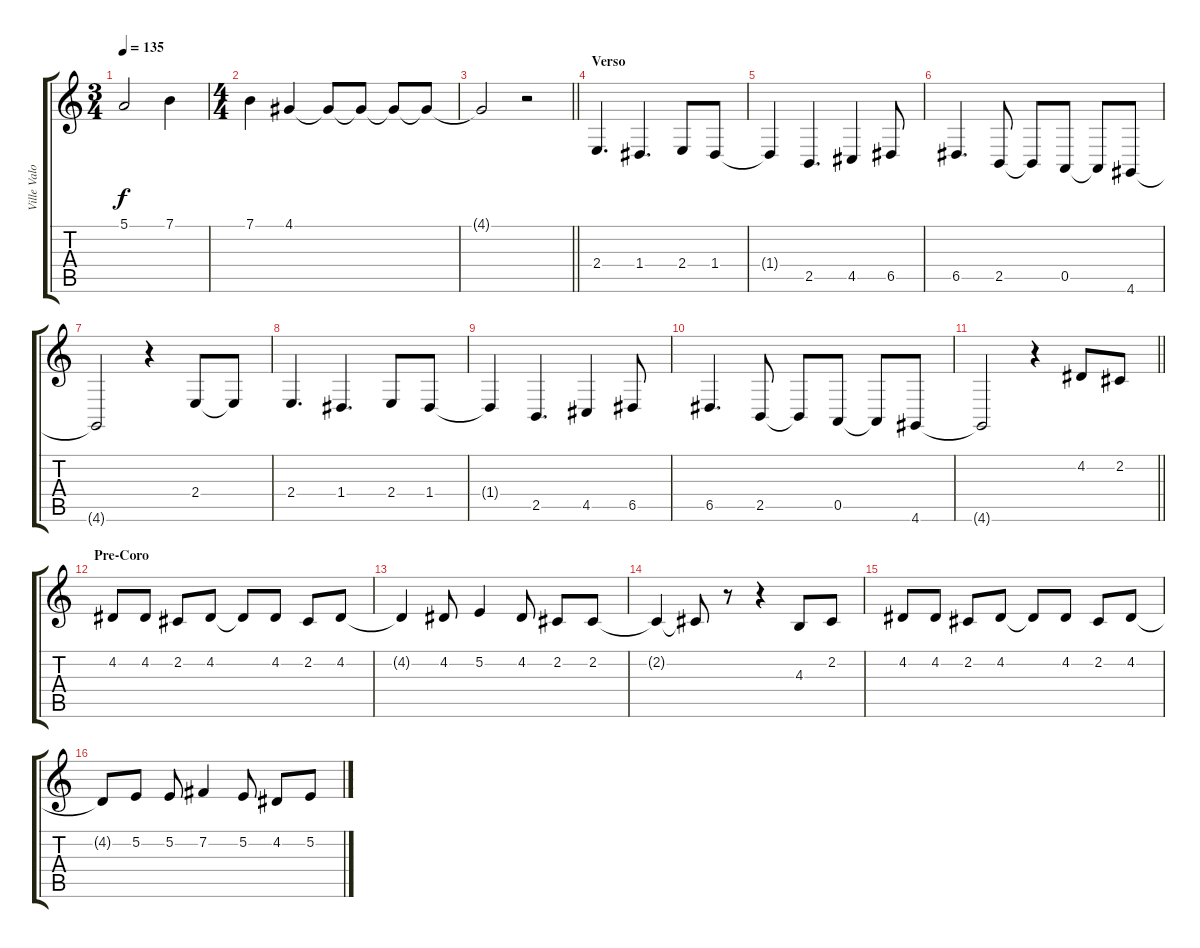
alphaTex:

\track ("Ville Valo" "Ville Valo") {instrument lead6voice}
\staff {score tabs}
\tuning (E4 B3 G3 D3 A2 E2) {hide}
\ts (3 4)
\tempo 135
\clef g2
\ks c
5.1.2{dy f} 7.1.4 |
\ts (4 4)
7.1.4 4.1.4 4.1{t}.8 4.1{t}.8 4.1{t}.8 4.1{t}.8 |
\barLineRight lightlight
4.1{t}.2 r.2 |
\section ("" "Verso")
2.4.4{d} 1.4.4{d} 2.4.8 1.4.8 |
1.4{t}.4 2.5.4{d} 4.5.4 6.5.8 |
6.5.4{d} 2.5.8 2.5{t}.8 0.5.8 0.5{t}.8 4.6.8 |
4.6{t}.2 r.4 2.4.8 2.4{t}.8 |
2.4.4{d} 1.4.4{d} 2.4.8 1.4.8 |
1.4{t}.4 2.5.4{d} 4.5.4 6.5.8 |
6.5.4{d} 2.5.8 2.5{t}.8 0.5.8 0.5{t}.8 4.6.8 |
\barLineRight lightlight
4.6{t}.2 r.4 4.2.8 2.2.8 |
\section ("" "Pre-Coro")
4.2.8 4.2.8 2.2.8 4.2.8 4.2{t}.8 4.2.8 2.2.8 4.2.8 |
4.2{t}.4 4.2.8 5.2.4 4.2.8 2.2.8 2.2.8 |
2.2{t}.4 2.2{t}.8 r.8 r.4 4.3.8 2.2.8 |
4.2.8 4.2.8 2.2.8 4.2.8 4.2{t}.8 4.2.8 2.2.8 4.2.8 |
4.2{t}.8 5.2.8 5.2.8 7.2.4 5.2.8 4.2.8 5.2.8
